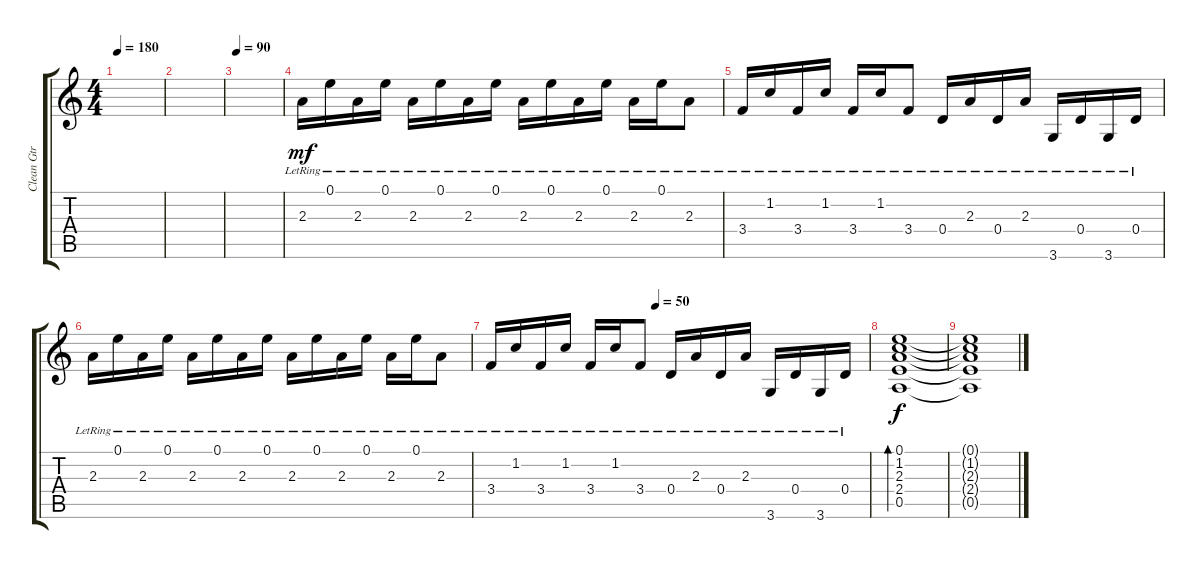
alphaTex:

\track ("Clean Gtr 2" "Clean Gtr ") {instrument electricguitarjazz}
\staff {score tabs}
\tuning (E4 B3 G3 D3 A2 E2) {hide}
\ts (4 4)
\tempo 180
\clef g2
\ks aminor
|
|
\tempo 90
|
2.3{lr}.16{dy mf} 0.1{lr}.16 2.3{lr}.16 0.1{lr}.16 2.3{lr}.16 0.1{lr}.16 2.3{lr}.16 0.1{lr}.16 2.3{lr}.16 0.1{lr}.16 2.3{lr}.16 0.1{lr}.16 2.3{lr}.16 0.1{lr}.16 2.3{lr}.8 |
3.4{lr}.16 1.2{lr}.16 3.4{lr}.16 1.2{lr}.16 3.4{lr}.16 1.2{lr}.16 3.4{lr}.8 0.4{lr}.16 2.3{lr}.16 0.4{lr}.16 2.3{lr}.16 3.6{lr}.16 0.4{lr}.16 3.6{lr}.16 0.4{lr}.16 |
2.3{lr}.16 0.1{lr}.16 2.3{lr}.16 0.1{lr}.16 2.3{lr}.16 0.1{lr}.16 2.3{lr}.16 0.1{lr}.16 2.3{lr}.16 0.1{lr}.16 2.3{lr}.16 0.1{lr}.16 2.3{lr}.16 0.1{lr}.16 2.3{lr}.8 |
\tempo (50 0.4375)
3.4{lr}.16 1.2{lr}.16 3.4{lr}.16 1.2{lr}.16 3.4{lr}.16 1.2{lr}.16 3.4{lr}.8 0.4{lr}.16 2.3{lr}.16 0.4{lr}.16 2.3{lr}.16 3.6{lr}.16 0.4{lr}.16 3.6{lr}.16 0.4{lr}.16 |
(0.1 1.2 2.3 2.4 0.5).1{bd 480 dy f} |
(0.1{t} 1.2{t} 2.3{t} 2.4{t} 0.5{t}).1
